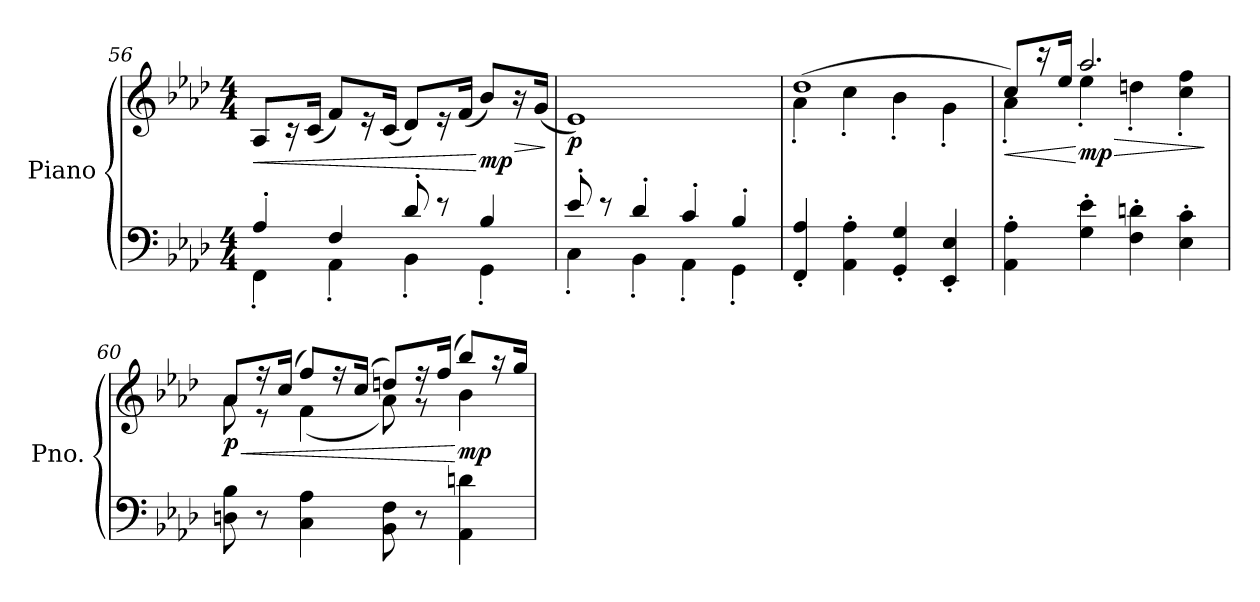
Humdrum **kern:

**kern	**kern	**dynam
*part1	*part1	*part1
*staff2	*staff1	*staff1/2
*I"Piano	*	*
*I'Pno.	*	*
*clefF4	*clefG2	*
*k[b-e-a-d-]	*k[b-e-a-d-]	*
*M4/4	*M4/4	*
=56	=56	=56
*^	*	*
!	!	!	!LO:HP:b
4A-'/	4FF'\	8A-/L	<
.	.	16r	.
.	.	(16c/Jk	.
4F/	4AA-'\	8f/L)	.
.	.	16r	.
.	.	(16c/Jk	.
8d-'/	4BB-'\	8d-/L)	.
8r	.	16r	.
.	.	(16f/Jk	.
!	!	!	!LO:HP:n=1:b
!	!	!	!LO:DY:n=1:b
4B-/	4GG'\	8b-/L)	[ > mp
.	.	16r	.
.	.	(16g/Jk	.
*v	*v	*	*
.	.	]
=57	=57	=57
*^	*	*
!	!	!	!LO:DY:b
8e-'/	4C'\	1e-)	p
8r	.	.	.
4d-'/	4BB-'\	.	.
4c'/	4AA-'\	.	.
4B-'/	4GG'\	.	.
*v	*v	*	*
=58	=58	=58
*	*^	*
4FF/' 4A-/'	(1dd-	4a-'\	.
4AA-\' 4A-\'	.	4cc'\	.
4GG/' 4G/'	.	4b-'\	.
4EE-/' 4E-/'	.	4g'\	.
=59	=59	=59	=59
!	!	!	!LO:HP:b
4AA-\' 4A-\'	8cc/L)	4a-'\	<
.	16r	.	.
.	16ee-/Jk	.	.
!	!	!	!LO:HP:n=1:b
!	!	!	!LO:DY:n=1:b
4G\' 4e-\'	2.aa-/	4ee-'\	[ > mp
4F\' 4dn\'	.	4ddn'\	.
4E-\' 4c\'	.	4cc\' 4ff\'	.
*	*v	*v	*
.	.	]
!!LO:LB:g=z
=60	=60	=60
!	!	!LO:HP:b
*	*^	*
!	!	!	!LO:DY:n=1:b
8Dn\ 8B-\	8a-/L	8a-\	< p
8r	16r	8r	.
.	(16cc/Jk	.	.
4C\ 4A-\	8ff/L)	(4f\	.
.	16r	.	.
.	(16cc/Jk	.	.
8BB-\ 8F\	8ddn/L)	8a-\)	.
8r	16r	8r	.
.	(16ff/Jk	.	.
!	!	!	!LO:DY:n=2:b
4AA-\ 4dn\	8bb-/L)	4b-\	[ mp
.	16r	.	.
.	16gg/Jk	.	.
*	*v	*v	*
=	=	=
*-	*-	*-
